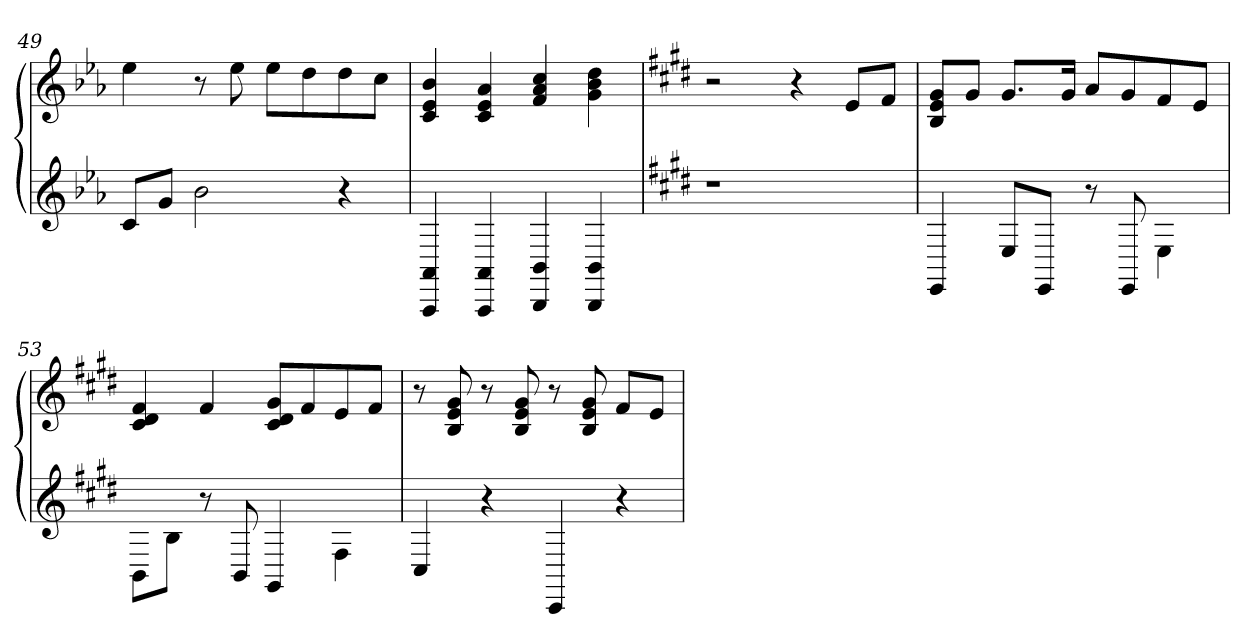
**kern	**kern
*part1	*part1
*staff2	*staff1
!!LO:PB:g=z
*clefG2	*clefG2
*k[b-e-a-]	*k[b-e-a-]
*E-:	*E-:
=49	=49
8c/L	4ee-\
8g/J	.
2b-\	8r
.	8ee-\
.	8ee-\L
.	8dd\
4r	8dd\
.	8cc\J
=50	=50
4AAA-/ 4AA-/	4c/ 4e-/ 4b-/
4AAA-/ 4AA-/	4c/ 4e-/ 4a-/
4BBB-/ 4BB-/	4f/ 4a-/ 4cc/
4BBB-/ 4BB-/	4g\ 4b-\ 4dd\
=51	=51
*k[f#c#g#d#]	*k[f#c#g#d#]
*E:	*E:
1r	2r
.	4r
.	8e/L
.	8f#/J
=52	=52
4EE/	8B/ 8e/ 8g#/L
.	8g#/J
8E/L	8.g#/L
8EE/J	.
.	16g#/Jk
8r	8a/L
8EE/	8g#/
4E\	8f#/
.	8e/J
!!LO:LB:g=z
=53	=53
8BB\L	4c#/ 4d#/ 4f#/
8B\J	.
8r	4f#/
8BB/	.
4GG#/	8c#/ 8d#/ 8g#/L
.	8f#/
4F#\	8e/
.	8f#/J
=54	=54
4C#/	8r
.	8B/ 8e/ 8g#/
4r	8r
.	8B/ 8e/ 8g#/
4CC#/	8r
.	8B/ 8e/ 8g#/
4r	8f#/L
.	8e/J
=	=
*-	*-
